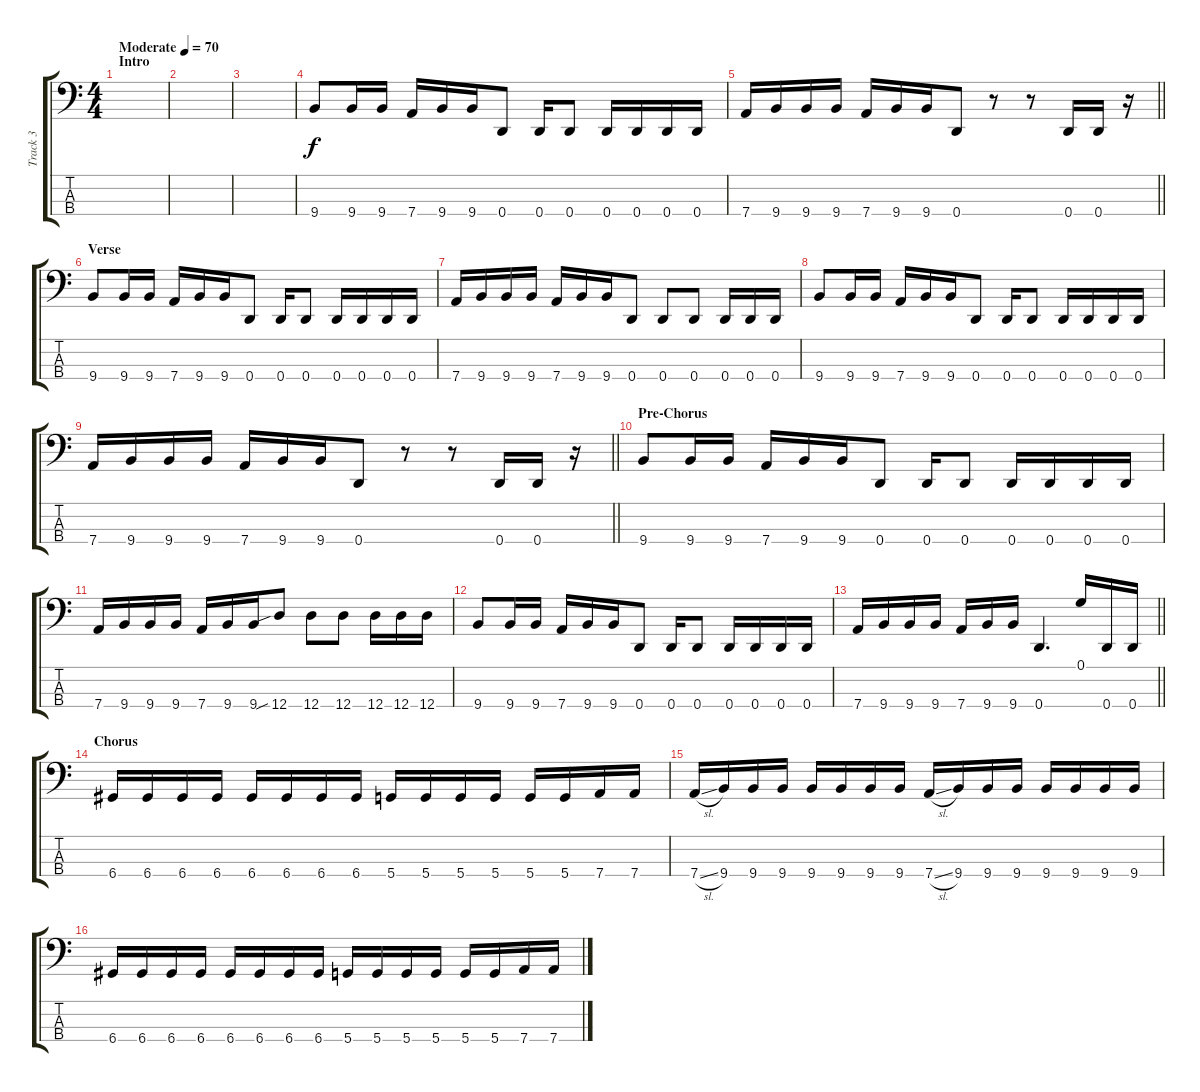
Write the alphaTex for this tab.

\track ("Track 3" "Track 3") {instrument electricbassfinger}
\staff {score tabs}
\tuning (G2 D2 A1 D1) {hide}
\ts (4 4)
\section ("" "Intro")
\tempo (70 "Moderate")
\clef f4
\ks c
|
|
|
9.4.8 9.4.16 9.4.16 7.4.16 9.4.16 9.4.16 0.4.8 0.4.16 0.4.8 0.4.16 0.4.16 0.4.16 0.4.16 |
\barLineRight lightlight
7.4.16 9.4.16 9.4.16 9.4.16 7.4.16 9.4.16 9.4.16 0.4.8 r.8 r.8 0.4.16 0.4.16 r.16 |
\section ("" "Verse")
9.4.8 9.4.16 9.4.16 7.4.16 9.4.16 9.4.16 0.4.8 0.4.16 0.4.8 0.4.16 0.4.16 0.4.16 0.4.16 |
7.4.16 9.4.16 9.4.16 9.4.16 7.4.16 9.4.16 9.4.16 0.4.8 0.4.8 0.4.8 0.4.16 0.4.16 0.4.16 |
9.4.8 9.4.16 9.4.16 7.4.16 9.4.16 9.4.16 0.4.8 0.4.16 0.4.8 0.4.16 0.4.16 0.4.16 0.4.16 |
\barLineRight lightlight
7.4.16 9.4.16 9.4.16 9.4.16 7.4.16 9.4.16 9.4.16 0.4.8 r.8 r.8 0.4.16 0.4.16 r.16 |
\section ("" "Pre-Chorus")
9.4.8 9.4.16 9.4.16 7.4.16 9.4.16 9.4.16 0.4.8 0.4.16 0.4.8 0.4.16 0.4.16 0.4.16 0.4.16 |
7.4.16 9.4.16 9.4.16 9.4.16 7.4.16 9.4.16 9.4.16 12.4{sib}.8 12.4.8 12.4.8 12.4.16 12.4.16 12.4.16 |
9.4.8 9.4.16 9.4.16 7.4.16 9.4.16 9.4.16 0.4.8 0.4.16 0.4.8 0.4.16 0.4.16 0.4.16 0.4.16 |
\barLineRight lightlight
7.4.16 9.4.16 9.4.16 9.4.16 7.4.16 9.4.16 9.4.16 0.4.4{d} 0.1.16 0.4.16 0.4.16 |
\section ("" "Chorus")
6.4.16 6.4.16 6.4.16 6.4.16 6.4.16 6.4.16 6.4.16 6.4.16 5.4.16 5.4.16 5.4.16 5.4.16 5.4.16 5.4.16 7.4.16 7.4.16 |
7.4{sl}.16 9.4.16 9.4.16 9.4.16 9.4.16 9.4.16 9.4.16 9.4.16 7.4{sl}.16 9.4.16 9.4.16 9.4.16 9.4.16 9.4.16 9.4.16 9.4.16 |
6.4.16 6.4.16 6.4.16 6.4.16 6.4.16 6.4.16 6.4.16 6.4.16 5.4.16 5.4.16 5.4.16 5.4.16 5.4.16 5.4.16 7.4.16 7.4.16
